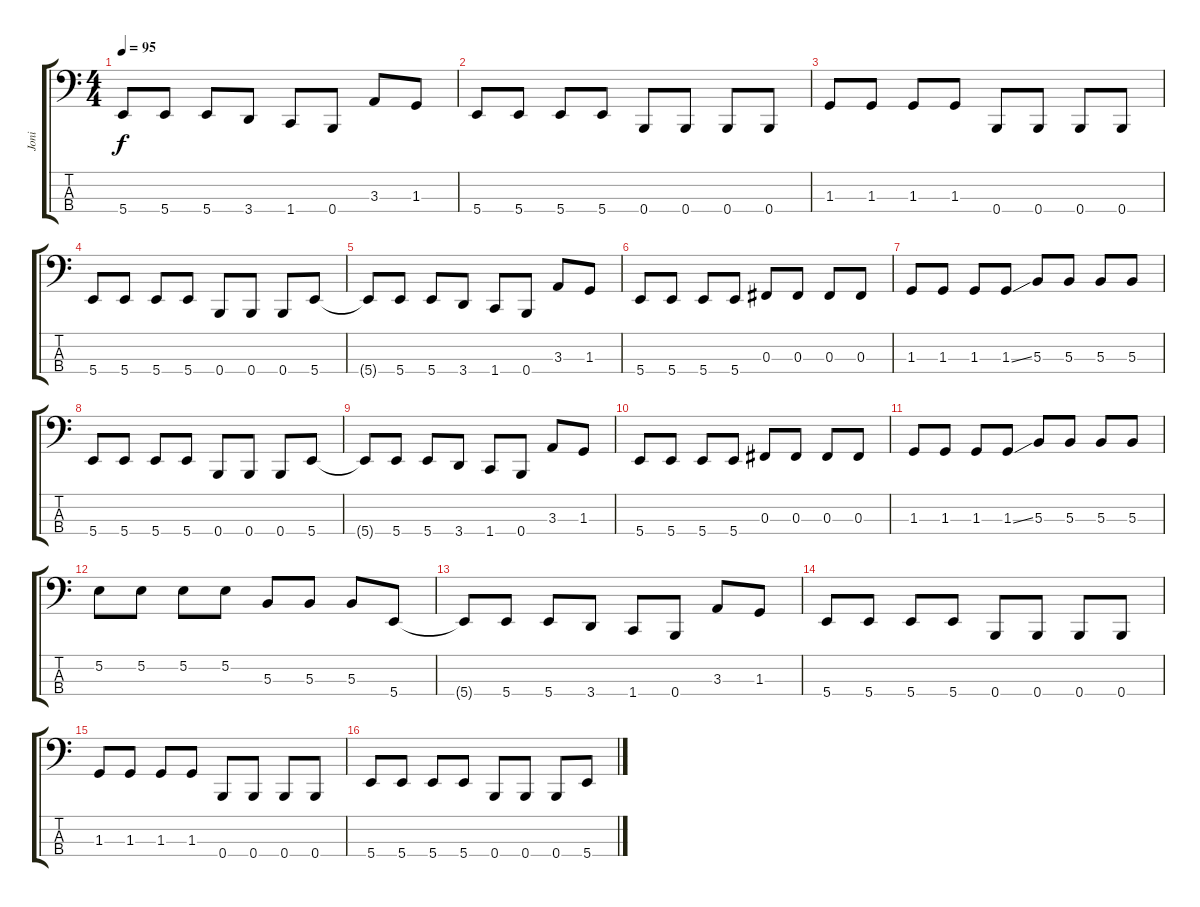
\track ("Joni" "Joni") {instrument electricbassfinger}
\staff {score tabs}
\tuning (E2 B1 Gb1 B0) {hide}
\ts (4 4)
\tempo 95
\clef f4
\ks c
5.4{t}.8{dy f} 5.4.8 5.4.8 3.4.8 1.4.8 0.4.8 3.3.8 1.3.8 |
5.4.8 5.4.8 5.4.8 5.4.8 0.4.8 0.4.8 0.4.8 0.4.8 |
1.3.8 1.3.8 1.3.8 1.3.8 0.4.8 0.4.8 0.4.8 0.4.8 |
5.4.8 5.4.8 5.4.8 5.4.8 0.4.8 0.4.8 0.4.8 5.4.8 |
5.4{t}.8 5.4.8 5.4.8 3.4.8 1.4.8 0.4.8 3.3.8 1.3.8 |
5.4.8 5.4.8 5.4.8 5.4.8 0.3.8 0.3.8 0.3.8 0.3.8 |
1.3.8 1.3.8 1.3.8 1.3{ss}.8 5.3.8 5.3.8 5.3.8 5.3.8 |
5.4.8 5.4.8 5.4.8 5.4.8 0.4.8 0.4.8 0.4.8 5.4.8 |
5.4{t}.8 5.4.8 5.4.8 3.4.8 1.4.8 0.4.8 3.3.8 1.3.8 |
5.4.8 5.4.8 5.4.8 5.4.8 0.3.8 0.3.8 0.3.8 0.3.8 |
1.3.8 1.3.8 1.3.8 1.3{ss}.8 5.3.8 5.3.8 5.3.8 5.3.8 |
5.2.8 5.2.8 5.2.8 5.2.8 5.3.8 5.3.8 5.3.8 5.4.8 |
5.4{t}.8 5.4.8 5.4.8 3.4.8 1.4.8 0.4.8 3.3.8 1.3.8 |
5.4.8 5.4.8 5.4.8 5.4.8 0.4.8 0.4.8 0.4.8 0.4.8 |
1.3.8 1.3.8 1.3.8 1.3.8 0.4.8 0.4.8 0.4.8 0.4.8 |
5.4.8 5.4.8 5.4.8 5.4.8 0.4.8 0.4.8 0.4.8 5.4.8
